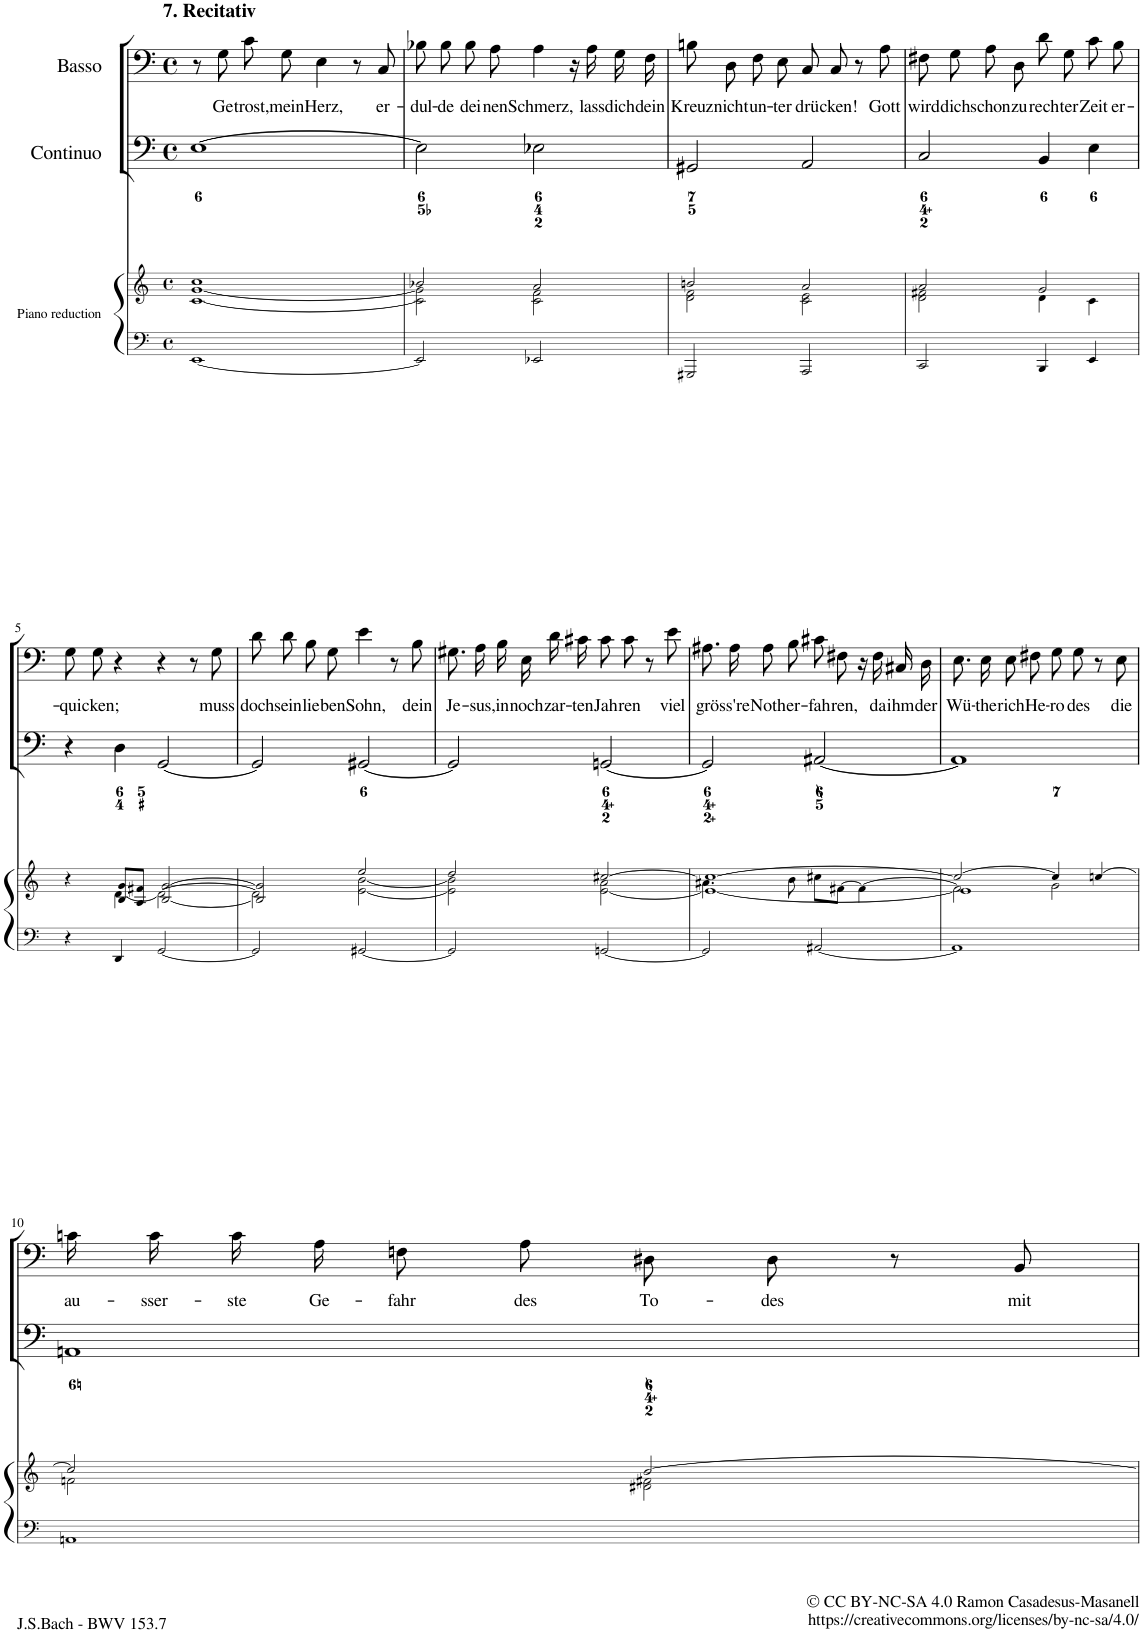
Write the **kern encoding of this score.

**kern	**kern	**kern	**kern	**text
*part3	*part3	*part2	*part1	*part1
*staff4	*staff3	*staff2	*staff1	*staff1
*I"Piano reduction	*	*I"Continuo	*I"Basso	*
*I'Pno	*	*	*	*
*stria5	*stria5	*	*	*
*clefF4	*clefG2	*clefF4	*clefF4	*
*k[]	*k[]	*k[]	*k[]	*
*M4/4	*M4/4	*M4/4	*M4/4	*
*met(c)	*met(c)	*met(c)	*met(c)	*
=1	=1	=1	=1	=1
*	*^	*	*	*
!	!	!	!	!LO:TX:a:B:t=7. Recitativ	!
[1EE	1cc	[1c [1g	[1E	8r	.
!	!	!	!	!	!LO:LY:b
.	.	.	.	8G\	Ge-
!	!	!	!	!	!LO:LY:b
.	.	.	.	8c\L	-trost,
!	!	!	!	!	!LO:LY:b
.	.	.	.	8G\J	mein
!	!	!	!	!	!LO:LY:b
.	.	.	.	4E\	Herz,
.	.	.	.	8r	.
!	!	!	!	!	!LO:LY:b
.	.	.	.	8C/	er-
=2	=2	=2	=2	=2	=2
!	!	!	!	!	!LO:LY:b
2EE/]	2b-X/	2c\] 2g\]	2E\]	8B-X\L	-dul-
!	!	!	!	!	!LO:LY:b
.	.	.	.	8B-\J	-de
!	!	!	!	!	!LO:LY:b
.	.	.	.	8B-\L	dei-
!	!	!	!	!	!LO:LY:b
.	.	.	.	8A\J	-nen
!	!	!	!	!	!LO:LY:b
2EE-X/	2a/	2c\ 2f\	2E-X\	4A\	Schmerz,
.	.	.	.	16r	.
!	!	!	!	!	!LO:LY:b
.	.	.	.	16A\LL	lass
!	!	!	!	!	!LO:LY:b
.	.	.	.	16G\	dich
!	!	!	!	!	!LO:LY:b
.	.	.	.	16F\JJ	dein
=3	=3	=3	=3	=3	=3
!	!	!	!	!	!LO:LY:b
2GGG#X/	2bn/	2d\ 2f\	2GG#X/	8Bn\L	Kreuz
!	!	!	!	!	!LO:LY:b
.	.	.	.	8D\J	nicht
!	!	!	!	!	!LO:LY:b
.	.	.	.	8F\L	un-
!	!	!	!	!	!LO:LY:b
.	.	.	.	8E\J	-ter-
!	!	!	!	!	!LO:LY:b
2AAA/	2a/	2c\ 2e\	2AA/	8C/L	-drü-
!	!	!	!	!	!LO:LY:b
.	.	.	.	8C/J	-cken!
.	.	.	.	8r	.
!	!	!	!	!	!LO:LY:b
.	.	.	.	8A\	Gott
=4	=4	=4	=4	=4	=4
!	!	!	!	!	!LO:LY:b
2CC/	2a/	2d\ 2f#X\	2C/	8F#X\L	wird
!	!	!	!	!	!LO:LY:b
.	.	.	.	8G\J	dich
!	!	!	!	!	!LO:LY:b
.	.	.	.	8A\L	schon
!	!	!	!	!	!LO:LY:b
.	.	.	.	8D\J	zu
!	!	!	!	!	!LO:LY:b
4BBB/	2g/	4d\	4BB/	8d\L	rech-
!	!	!	!	!	!LO:LY:b
.	.	.	.	8G\J	-ter
!	!	!	!	!	!LO:LY:b
4EE/	.	4c\	4E\	8c\L	Zeit
!	!	!	!	!	!LO:LY:b
.	.	.	.	8B\J	er-
!!LO:LB:g=z
=5	=5	=5	=5	=5	=5
!	!	!	!	!	!LO:LY:b
4r	4r	4ryy	4r	8G\L	-qui-
!	!	!	!	!	!LO:LY:b
.	.	.	.	8G\J	-cken;
4DD/	8B/ 8g/L	[4d\	4D\	4r	.
.	8A/ 8f#X/J	.	.	.	.
[2GG/	[<2B/ [2g/	2d\_	[2GG/	4r	.
.	.	.	.	8r	.
!	!	!	!	!	!LO:LY:b
.	.	.	.	8G\	muss
=6	=6	=6	=6	=6	=6
!	!	!	!	!	!LO:LY:b
2GG/]	2B/] 2g/]	2d\]	2GG/]	8d\L	doch
!	!	!	!	!	!LO:LY:b
.	.	.	.	8d\J	sein
!	!	!	!	!	!LO:LY:b
.	.	.	.	8B\L	lie-
!	!	!	!	!	!LO:LY:b
.	.	.	.	8G\J	-ben
!	!	!	!	!	!LO:LY:b
[2GG#X/	2ee/	[2e\ [2b\	[2GG#X/	4e\	Sohn,
.	.	.	.	8r	.
!	!	!	!	!	!LO:LY:b
.	.	.	.	8B\	dein
=7	=7	=7	=7	=7	=7
!	!	!	!	!	!LO:LY:b
2GG#/]	2dd/	2e\] 2b\]	2GG#/]	8.G#X\L	Je-
!	!	!	!	!	!LO:LY:b
.	.	.	.	16A\Jk	-sus,
!	!	!	!	!	!LO:LY:b
.	.	.	.	16B\LL	in
!	!	!	!	!	!LO:LY:b
.	.	.	.	16E\J	noch
!	!	!	!	!	!LO:LY:b
.	.	.	.	16d\L	zar-
!	!	!	!	!	!LO:LY:b
.	.	.	.	16c#X\JJ	-ten
!	!	!	!	!	!LO:LY:b
[2GGn/	[2cc#X/	[2e\ 2a\	[2GGn/	8c#\L	Jah-
!	!	!	!	!	!LO:LY:b
.	.	.	.	8c#\J	-ren
.	.	.	.	8r	.
!	!	!	!	!	!LO:LY:b
.	.	.	.	8e\	viel
=8	=8	=8	=8	=8	=8
!	!	!	!	!	!LO:LY:b
2GG/]	1e_ 1cc#_	4.a#X\	2GG/]	8.A#X\L	grö-
!	!	!	!	!	!LO:LY:b
.	.	.	.	16A#\Jk	-ss're
!	!	!	!	!	!LO:LY:b
.	.	.	.	8A#\L	Noth
!	!	!	!	!	!LO:LY:b
.	.	8b\	.	8B\J	er-
!	!	!	!	!	!LO:LY:b
[2AA#X/	.	8cc#X\L	[2AA#X/	8c#X\L	-fah-
!	!	!	!	!	!LO:LY:b
.	.	[>8f#X\J	.	8F#X\J	-ren,
.	.	4f#\_	.	16r	.
!	!	!	!	!	!LO:LY:b
.	.	.	.	16F#\LL	da
!	!	!	!	!	!LO:LY:b
.	.	.	.	16C#X\	ihm
!	!	!	!	!	!LO:LY:b
.	.	.	.	16D\JJ	der
=9	=9	=9	=9	=9	=9
*	*	*^	*	*	*
!	!	!	!	!	!	!LO:LY:b
1AA#]	2cc#/_	2f#\]	1e]	1AA#]	8.E\L	Wü-
!	!	!	!	!	!	!LO:LY:b
.	.	.	.	.	16E\Jk	-the-
!	!	!	!	!	!	!LO:LY:b
.	.	.	.	.	8E\L	-rich
!	!	!	!	!	!	!LO:LY:b
.	.	.	.	.	8F#X\J	He-
!	!	!	!	!	!	!LO:LY:b
.	4cc#/]	2g\	.	.	8G\L	-ro-
!	!	!	!	!	!	!LO:LY:b
.	.	.	.	.	8G\J	-des
.	[4ccn/	.	.	.	8r	.
!	!	!	!	!	!	!LO:LY:b
.	.	.	.	.	8E\	die
*	*	*v	*v	*	*	*
!!LO:LB:g=z
=10	=10	=10	=10	=10	=10
!	!	!	!	!	!LO:LY:b
1AAn	2cc/]	2fn\	1AAn	16cn\LL	au-
!	!	!	!	!	!LO:LY:b
.	.	.	.	16c\J	-sser-
!	!	!	!	!	!LO:LY:b
.	.	.	.	16c\L	-ste
!	!	!	!	!	!LO:LY:b
.	.	.	.	16A\JJ	Ge-
!	!	!	!	!	!LO:LY:b
.	.	.	.	8Fn\L	-fahr
!	!	!	!	!	!LO:LY:b
.	.	.	.	8A\J	des
!	!	!	!	!	!LO:LY:b
.	[2b/	2d#X\ 2f#X\	.	8D#X\L	To-
!	!	!	!	!	!LO:LY:b
.	.	.	.	8D#\J	-des
.	.	.	.	8r	.
!	!	!	!	!	!LO:LY:b
.	.	.	.	8BB/	mit
*	*v	*v	*	*	*
=	=	=	=	=
*-	*-	*-	*-	*-
